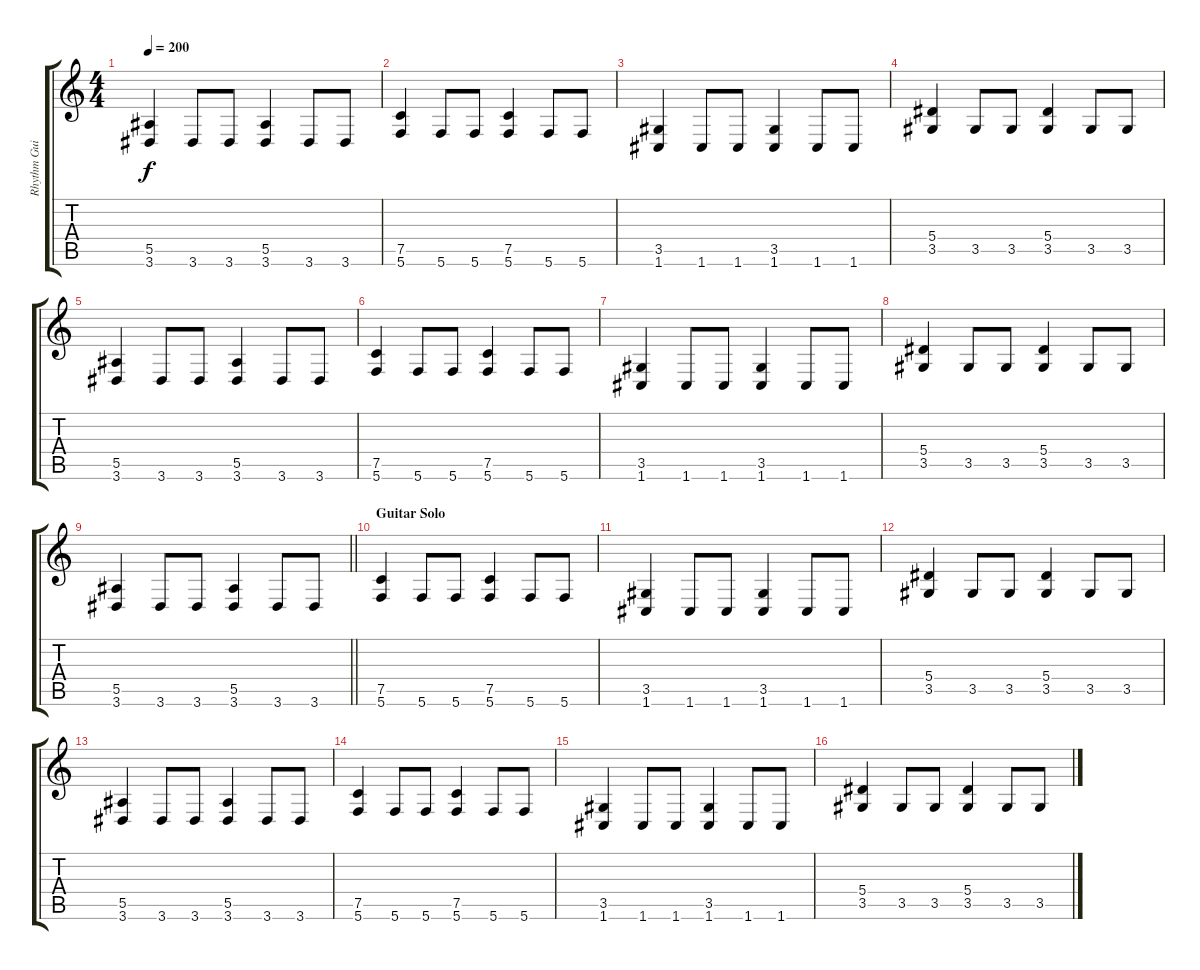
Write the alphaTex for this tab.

\track ("Rhythm Guitar" "Rhythm Gui") {instrument distortionguitar}
\staff {score tabs}
\tuning (C4 G3 Eb3 Bb2 F2 C2) {hide}
\ts (4 4)
\tempo 200
\clef g2
\ks c
(5.5 3.6).4{dy f} 3.6.8 3.6.8 (5.5 3.6).4 3.6.8 3.6.8 |
(7.5 5.6).4 5.6.8 5.6.8 (7.5 5.6).4 5.6.8 5.6.8 |
(3.5 1.6).4 1.6.8 1.6.8 (3.5 1.6).4 1.6.8 1.6.8 |
(5.4 3.5).4 3.5.8 3.5.8 (5.4 3.5).4 3.5.8 3.5.8 |
(5.5 3.6).4 3.6.8 3.6.8 (5.5 3.6).4 3.6.8 3.6.8 |
(7.5 5.6).4 5.6.8 5.6.8 (7.5 5.6).4 5.6.8 5.6.8 |
(3.5 1.6).4 1.6.8 1.6.8 (3.5 1.6).4 1.6.8 1.6.8 |
(5.4 3.5).4 3.5.8 3.5.8 (5.4 3.5).4 3.5.8 3.5.8 |
\barLineRight lightlight
(5.5 3.6).4 3.6.8 3.6.8 (5.5 3.6).4 3.6.8 3.6.8 |
\section ("" "Guitar Solo")
(7.5 5.6).4 5.6.8 5.6.8 (7.5 5.6).4 5.6.8 5.6.8 |
(3.5 1.6).4 1.6.8 1.6.8 (3.5 1.6).4 1.6.8 1.6.8 |
(5.4 3.5).4 3.5.8 3.5.8 (5.4 3.5).4 3.5.8 3.5.8 |
(5.5 3.6).4 3.6.8 3.6.8 (5.5 3.6).4 3.6.8 3.6.8 |
(7.5 5.6).4 5.6.8 5.6.8 (7.5 5.6).4 5.6.8 5.6.8 |
(3.5 1.6).4 1.6.8 1.6.8 (3.5 1.6).4 1.6.8 1.6.8 |
(5.4 3.5).4 3.5.8 3.5.8 (5.4 3.5).4 3.5.8 3.5.8
